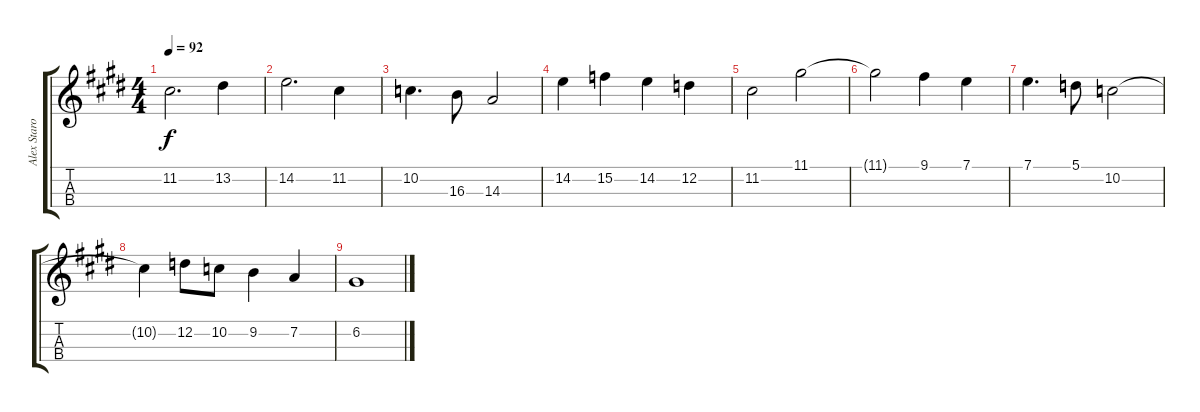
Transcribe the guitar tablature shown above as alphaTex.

\track ("Alex Staropoli" "Alex Staro") {instrument piccolo}
\staff {score tabs}
\tuning (A4 D4 G3 C3) {hide}
\ts (4 4)
\tempo 92
\clef g2
\ks c#minor
11.2.2{d dy f instrument piccolo} 13.2.4 |
14.2.2{d} 11.2.4 |
10.2.4{d} 16.3.8 14.3.2 |
14.2.4 15.2.4 14.2.4 12.2.4 |
11.2.2 11.1.2 |
11.1{t}.2 9.1.4 7.1.4 |
7.1.4{d} 5.1.8 10.2.2 |
10.2{t}.4 12.2.8 10.2.8 9.2.4 7.2.4 |
6.2.1
